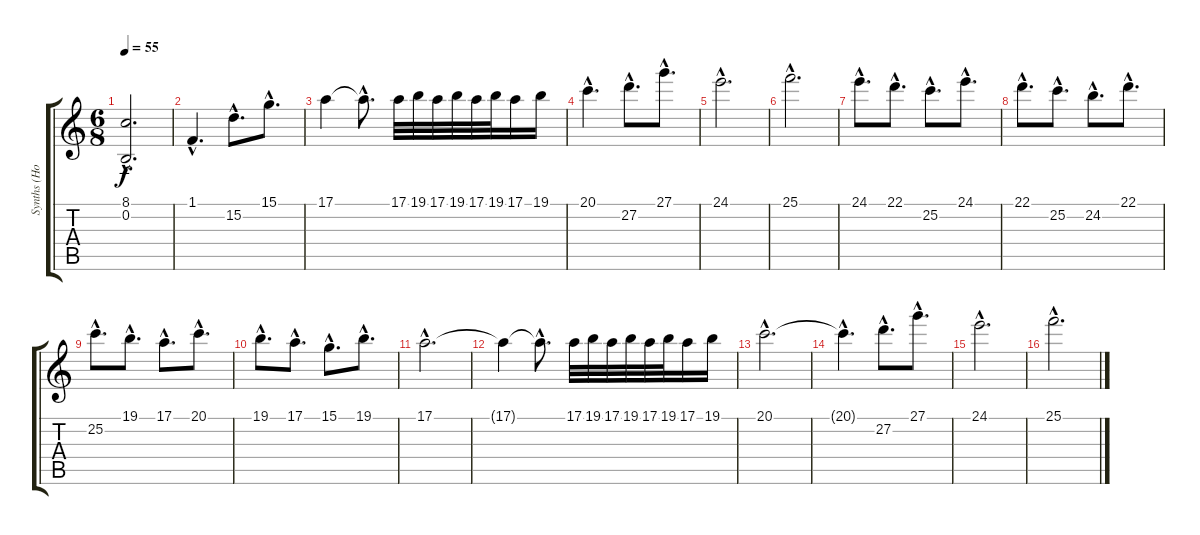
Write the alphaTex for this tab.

\track ("Synths (Hogson)" "Synths (Ho") {instrument stringensemble1}
\staff {score tabs}
\tuning (E4 B3 G3 D3 A2 E2) {hide}
\ts (6 8)
\tempo 55
\clef g2
\ks c
(8.1{hac} 0.2{hac}).2{d dy f} |
1.1{hac}.4{d} 15.2{hac}.8{d} 15.1{hac}.8{d} |
17.1.4 17.1{hac t}.8{d} 17.1.32 19.1.32 17.1.32 19.1.32 17.1.32 19.1.32 17.1.16 19.1.16 |
20.1{hac}.4{d} 27.2{hac}.8{d} 27.1{hac}.8{d} |
24.1{hac}.2{d} |
25.1{hac}.2{d} |
24.1{hac}.8{d} 22.1{hac}.8{d} 25.2{hac}.8{d} 24.1{hac}.8{d} |
22.1{hac}.8{d} 25.2{hac}.8{d} 24.2{hac}.8{d} 22.1{hac}.8{d} |
25.2{hac}.8{d} 19.1{hac}.8{d} 17.1{hac}.8{d} 20.1{hac}.8{d} |
19.1{hac}.8{d} 17.1{hac}.8{d} 15.1{hac}.8{d} 19.1{hac}.8{d} |
17.1{hac}.2{d} |
17.1{t}.4 17.1{hac t}.8{d} 17.1.32 19.1.32 17.1.32 19.1.32 17.1.32 19.1.32 17.1.16 19.1.16 |
20.1{hac}.2{d} |
20.1{hac t}.4{d} 27.2{hac}.8{d} 27.1{hac}.8{d} |
24.1{hac}.2{d} |
25.1{hac}.2{d}
